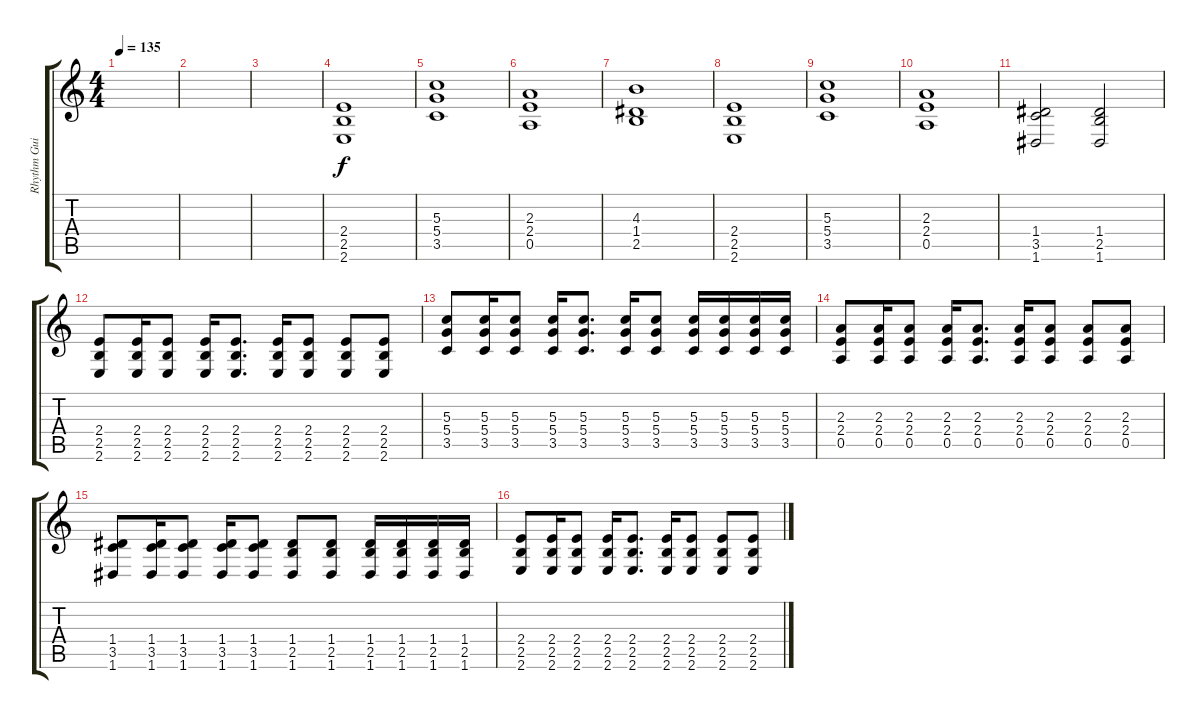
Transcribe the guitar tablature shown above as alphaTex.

\track ("Rhythm Guitar (R)" "Rhythm Gui") {instrument distortionguitar}
\staff {score tabs}
\tuning (E4 B3 G3 D3 A2 D2) {hide}
\ts (4 4)
\tempo 135
\clef g2
\ks c
|
|
|
(2.4 2.5 2.6).1 |
(5.3 5.4 3.5).1 |
(2.3 2.4 0.5).1 |
(4.3 1.4 2.5).1 |
(2.4 2.5 2.6).1 |
(5.3 5.4 3.5).1 |
(2.3 2.4 0.5).1 |
(1.4 3.5 1.6).2 (1.4 2.5 1.6).2 |
(2.4 2.5 2.6).8 (2.4 2.5 2.6).16 (2.4 2.5 2.6).8 (2.4 2.5 2.6).16 (2.4 2.5 2.6).8{d} (2.4 2.5 2.6).16 (2.4 2.5 2.6).8 (2.4 2.5 2.6).8 (2.4 2.5 2.6).8 |
(5.3 5.4 3.5).8 (5.3 5.4 3.5).16 (5.3 5.4 3.5).8 (5.3 5.4 3.5).16 (5.3 5.4 3.5).8{d} (5.3 5.4 3.5).16 (5.3 5.4 3.5).8 (5.3 5.4 3.5).16 (5.3 5.4 3.5).16 (5.3 5.4 3.5).16 (5.3 5.4 3.5).16 |
(2.3 2.4 0.5).8 (2.3 2.4 0.5).16 (2.3 2.4 0.5).8 (2.3 2.4 0.5).16 (2.3 2.4 0.5).8{d} (2.3 2.4 0.5).16 (2.3 2.4 0.5).8 (2.3 2.4 0.5).8 (2.3 2.4 0.5).8 |
(1.4 3.5 1.6).8 (1.4 3.5 1.6).16 (1.4 3.5 1.6).8 (1.4 3.5 1.6).16 (1.4 3.5 1.6).8 (1.4 2.5 1.6).8 (1.4 2.5 1.6).8 (1.4 2.5 1.6).16 (1.4 2.5 1.6).16 (1.4 2.5 1.6).16 (1.4 2.5 1.6).16 |
(2.4 2.5 2.6).8 (2.4 2.5 2.6).16 (2.4 2.5 2.6).8 (2.4 2.5 2.6).16 (2.4 2.5 2.6).8{d} (2.4 2.5 2.6).16 (2.4 2.5 2.6).8 (2.4 2.5 2.6).8 (2.4 2.5 2.6).8
